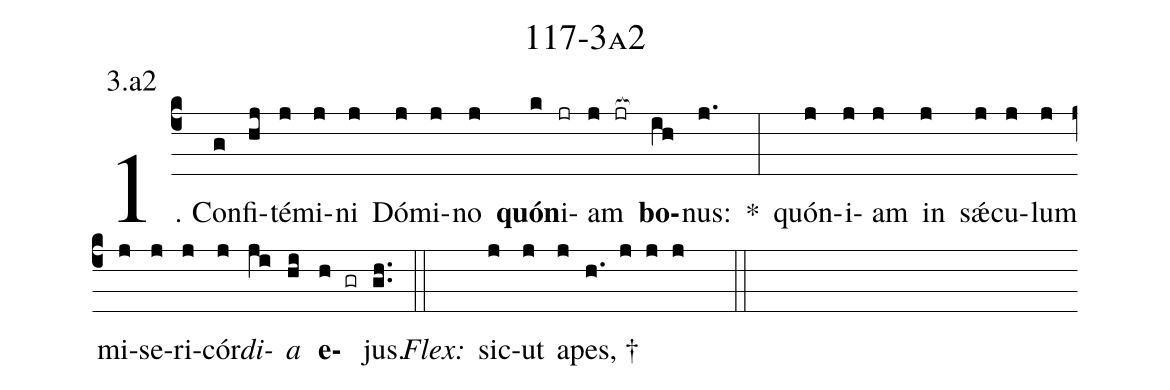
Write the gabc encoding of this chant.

name: 117-3a2;
annotation: 3.a2;
%%
(c4)1. Con(g)fi(hj)té(j)mi(j)ni(j) Dó(j)mi(j)no(j) <b>quón</b>(k)i(jr)am(j jr[ocb:1{]) <b>bo</b>(ih[ocb:0}])nus:(j.) *(:) quón(j)i(j)am(j) in(j) sǽ(j)cu(j)lum(j) mi(j)se(j)ri(j)cór(j)<i>di</i>(ji)<i>a</i>(hi) <b>e</b>(h gr)jus.(gh..) (::)
<i>Flex:</i>()  sic(j)ut(j) a(j)pes, †(h. j j j  ::)
